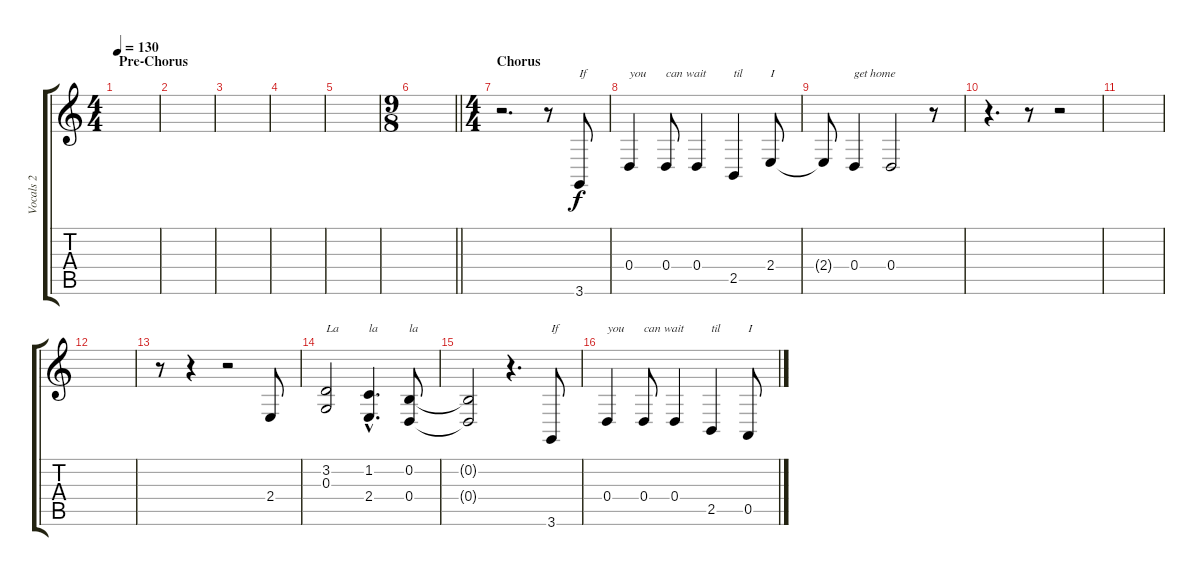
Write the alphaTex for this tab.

\track ("Vocals 2" "Vocals 2") {instrument clarinet}
\staff {score tabs}
\tuning (E4 B3 G3 D3 A2 E2) {hide}
\ts (4 4)
\section ("" "Pre-Chorus")
\tempo 130
\clef g2
\ks c
|
|
|
|
|
\ts (9 8)
\barLineRight lightlight
|
\ts (4 4)
\section ("" "Chorus")
r.2{d} r.8 3.6.8{txt "If"} |
0.4.4{txt "you"} 0.4.8{txt "can wait"} 0.4.4 2.5.4{txt "til"} 2.4.8{txt "I"} |
2.4{t}.8 0.4.4{txt "get home"} 0.4.2 r.8 |
r.4{d} r.8 r.2 |
|
|
r.8 r.4 r.2 2.4.8 |
(3.2 0.3).2{txt "La"} (1.2{hac} 2.4{hac}).4{d txt "la"} (0.2 0.4).8{txt "la"} |
(0.2{t} 0.4{t}).2 r.4{d} 3.6.8{txt "If"} |
0.4.4{txt "you"} 0.4.8{txt "can wait"} 0.4.4 2.5.4{txt "til"} 0.5.8{txt "I"}
